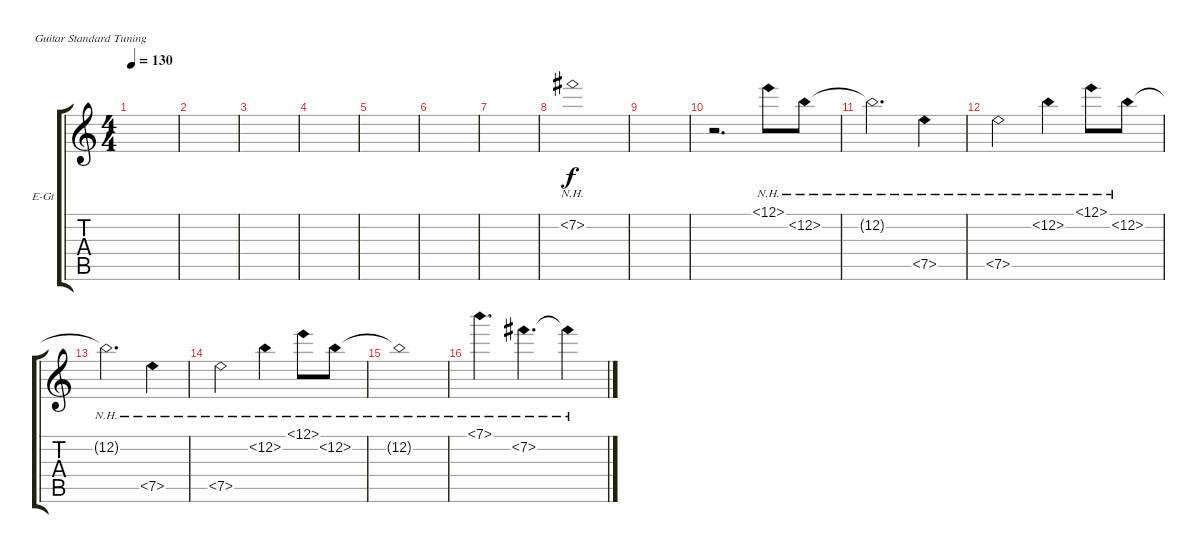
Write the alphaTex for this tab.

\defaultSystemsLayout 4
\bracketExtendMode groupsimilarinstruments
\firstSystemTrackNameOrientation horizontal
\otherSystemsTrackNameOrientation horizontal
\track ("Guitar 2" "E-Gt") {instrument electricguitarclean}
\staff {score tabs}
\tuning (E4 B3 G3 D3 A2 E2)
\ts (4 4)
\tempo 130
\clef g2
\ks c
|
|
|
|
|
|
|
7.2{nh}.1 |
|
r.2{d} 12.1{nh}.8 12.2{nh}.8 |
12.2{nh t}.2{d} 7.5{nh}.4 |
7.5{nh}.2 12.2{nh}.4 12.1{nh}.8 12.2{nh}.8 |
12.2{nh t}.2{d} 7.5{nh}.4 |
7.5{nh}.2 12.2{nh}.4 12.1{nh}.8 12.2{nh}.8 |
12.2{nh t}.1 |
7.1{nh}.4{d} 7.2{nh}.4{d} 7.2{nh t}.4
